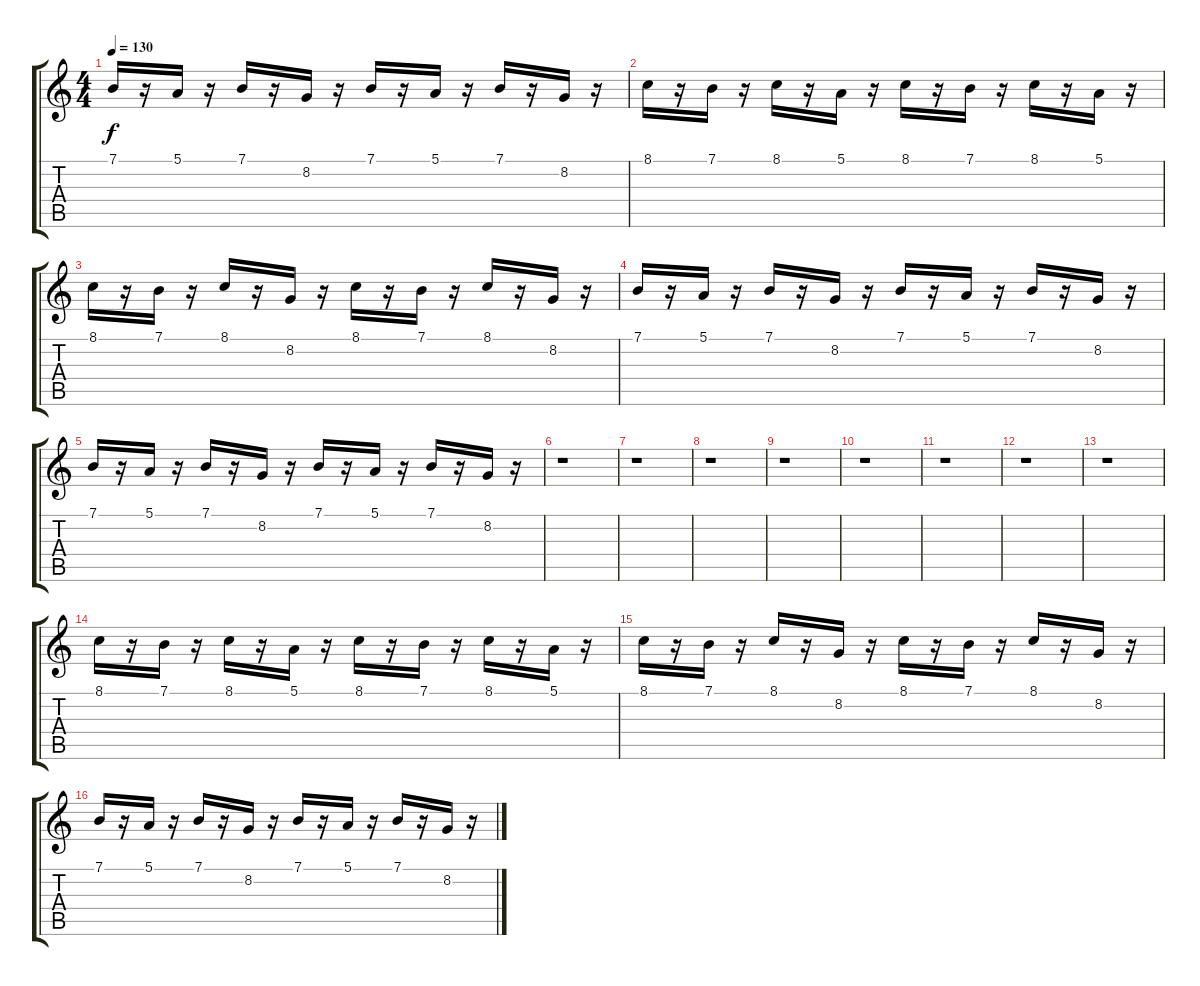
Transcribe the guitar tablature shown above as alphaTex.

\track "" {instrument lead1square}
\staff {score tabs}
\tuning (E4 B3 G3 D3 A2 E2) {hide}
\ts (4 4)
\tempo 130
\clef g2
\ks c
7.1.16{dy f} r.16 5.1.16 r.16 7.1.16 r.16 8.2.16 r.16 7.1.16 r.16 5.1.16 r.16 7.1.16 r.16 8.2.16 r.16 |
8.1.16 r.16 7.1.16 r.16 8.1.16 r.16 5.1.16 r.16 8.1.16 r.16 7.1.16 r.16 8.1.16 r.16 5.1.16 r.16 |
8.1.16 r.16 7.1.16 r.16 8.1.16 r.16 8.2.16 r.16 8.1.16 r.16 7.1.16 r.16 8.1.16 r.16 8.2.16 r.16 |
7.1.16 r.16 5.1.16 r.16 7.1.16 r.16 8.2.16 r.16 7.1.16 r.16 5.1.16 r.16 7.1.16 r.16 8.2.16 r.16 |
7.1.16 r.16 5.1.16 r.16 7.1.16 r.16 8.2.16 r.16 7.1.16 r.16 5.1.16 r.16 7.1.16 r.16 8.2.16 r.16 |
r.1 |
r.1 |
r.1 |
r.1 |
r.1 |
r.1 |
r.1 |
r.1 |
8.1.16 r.16 7.1.16 r.16 8.1.16 r.16 5.1.16 r.16 8.1.16 r.16 7.1.16 r.16 8.1.16 r.16 5.1.16 r.16 |
8.1.16 r.16 7.1.16 r.16 8.1.16 r.16 8.2.16 r.16 8.1.16 r.16 7.1.16 r.16 8.1.16 r.16 8.2.16 r.16 |
7.1.16 r.16 5.1.16 r.16 7.1.16 r.16 8.2.16 r.16 7.1.16 r.16 5.1.16 r.16 7.1.16 r.16 8.2.16 r.16
